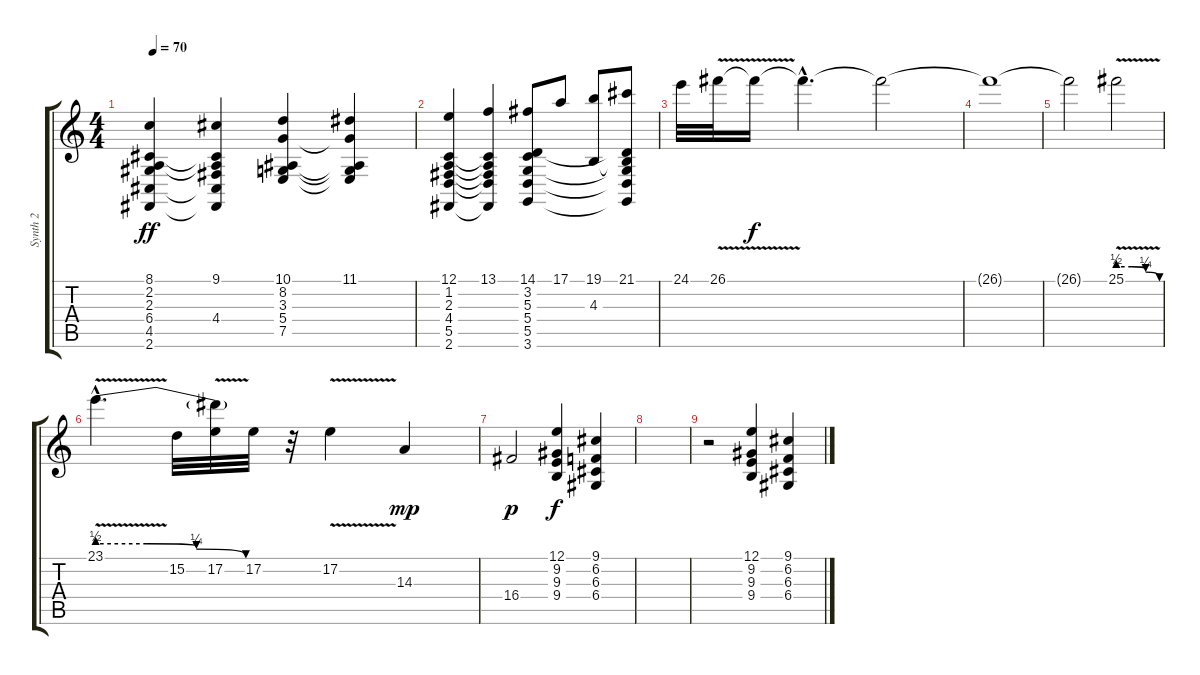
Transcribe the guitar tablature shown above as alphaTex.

\track ("Synth 2" "Synth 2") {instrument rockorgan}
\staff {score tabs}
\tuning (E4 B3 G3 D3 A2 E2) {hide}
\ts (4 4)
\tempo 70
\clef g2
\ks c
(8.1 2.2 2.3 6.4 4.5 2.6).4{dy ff} (9.1 2.2{t} 2.3{t} 4.4 4.5{t} 2.6{t}).4 (10.1 8.2 3.3 5.4 7.5).4 (11.1 8.2{t} 3.3{t} 5.4{t} 7.5{t}).4 |
(12.1 1.2 2.3 4.4 5.5 2.6).4 (13.1 1.2{t} 2.3{t} 4.4{t} 5.5{t} 2.6{t}).4 (14.1 3.2 5.3 5.4 5.5 3.6).8 17.1.8 (19.1 4.3).8 (21.1 3.2{t} 4.3{t} 5.4{t} 5.5{t} 3.6{t}).8 |
24.1.32 26.1{v}.32 26.1{t}.16{dy f} 26.1{hac t}.4{d} 26.1{t}.2 |
26.1{t}.1 |
26.1{t}.2 25.1{be (custom 0 2 20 2 40 1 60 0) v}.2 |
23.1{be (custom 0 2 20 2 40 1 60 0) v hac}.4{d} 15.2.32 (23.1{t} 17.2).32 17.2.32 r.32 17.2{v}.4 14.3.4{dy mp} |
16.4.2{dy p} (12.1 9.2 9.3 9.4).4{dy f} (9.1 6.2 6.3 6.4).4 |
|
r.2 (12.1 9.2 9.3 9.4).4 (9.1 6.2 6.3 6.4).4
